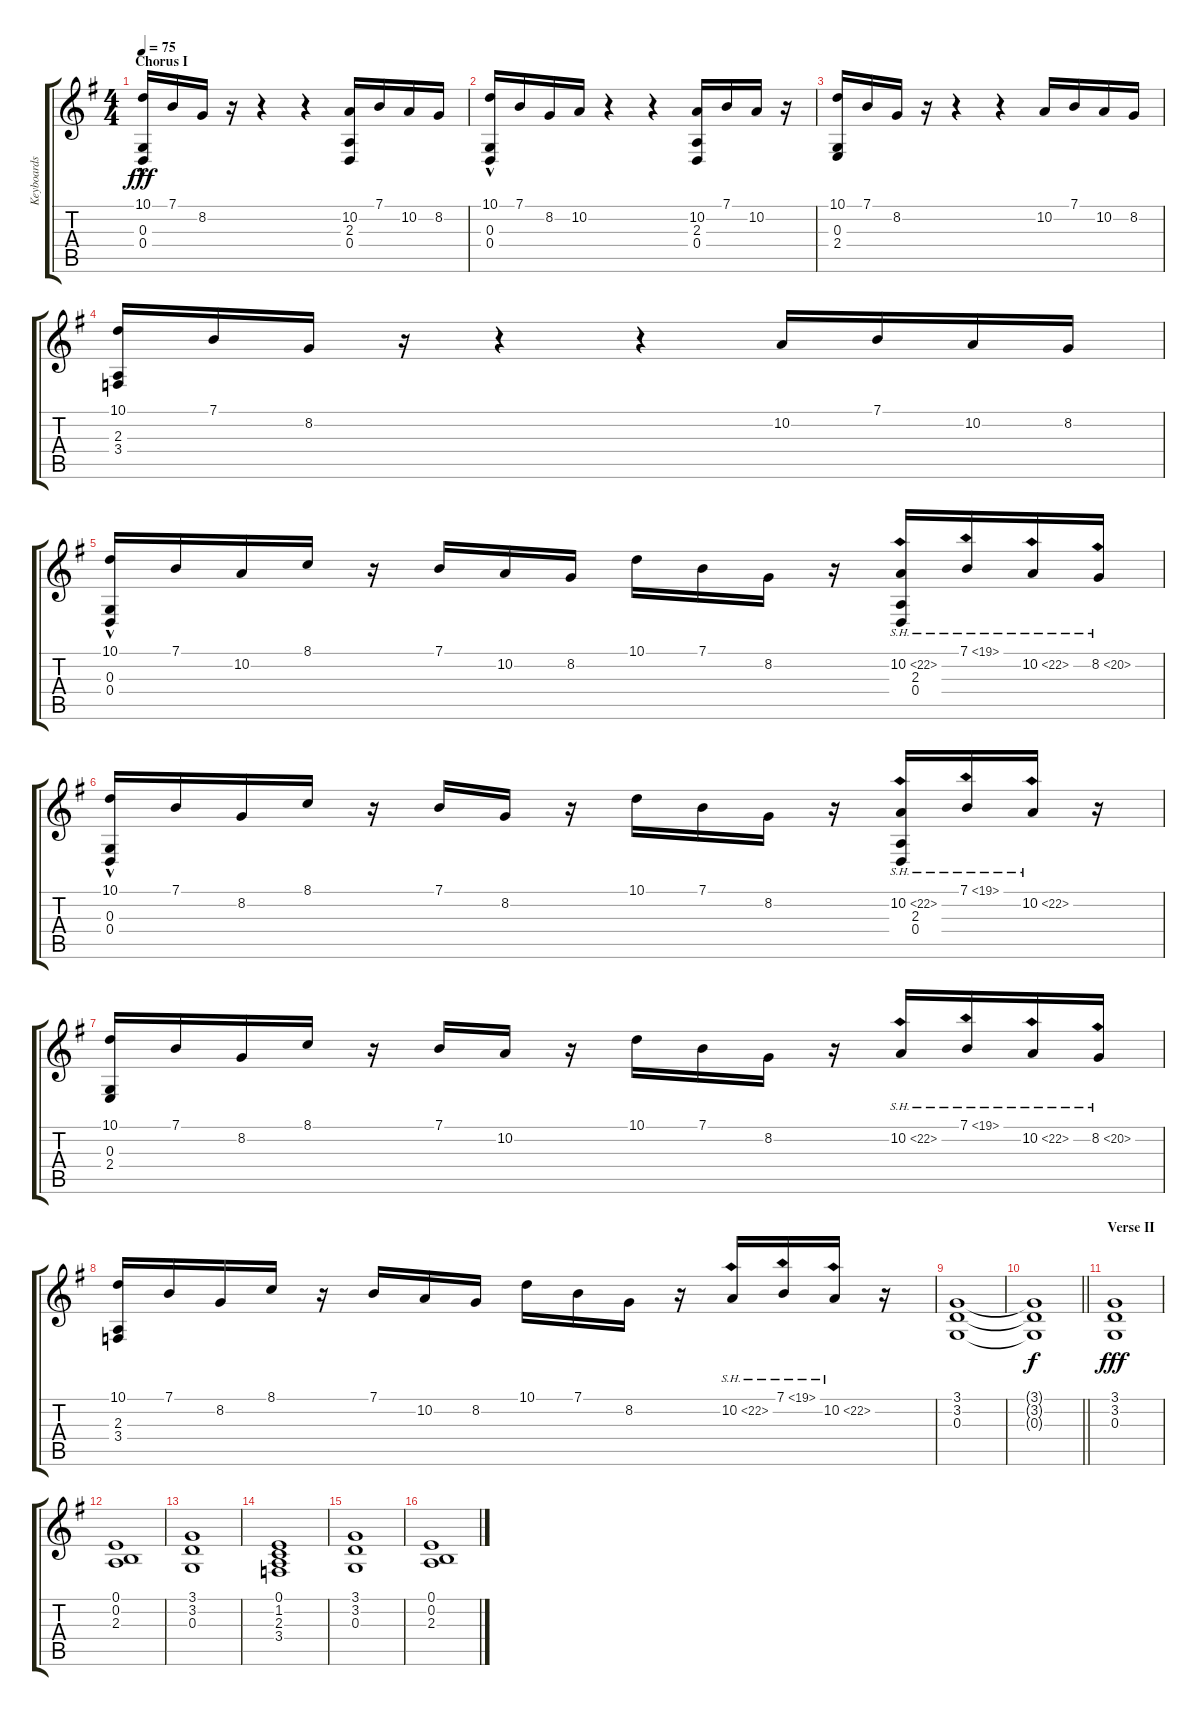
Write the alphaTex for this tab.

\track ("Keyboards" "Keyboards") {instrument acousticgrandpiano}
\staff {score tabs}
\tuning (E4 B3 G3 D3 A2 E2) {hide}
\ts (4 4)
\section ("" "Chorus I")
\tempo 75
\clef g2
\ks g
(10.1 0.3{hac} 0.4{hac}).16{dy fff} 7.1.16 8.2.16 r.16 r.4 r.4 (10.2 2.3 0.4).16 7.1.16 10.2.16 8.2.16 |
(10.1 0.3{hac} 0.4{hac}).16 7.1.16 8.2.16 10.2.16 r.4 r.4 (10.2 2.3 0.4).16 7.1.16 10.2.16 r.16 |
(10.1 0.3 2.4).16 7.1.16 8.2.16 r.16 r.4 r.4 10.2.16 7.1.16 10.2.16 8.2.16 |
(10.1 2.3 3.4).16 7.1.16 8.2.16 r.16 r.4 r.4 10.2.16 7.1.16 10.2.16 8.2.16 |
(10.1 0.3{hac} 0.4{hac}).16 7.1.16 10.2.16 8.1.16 r.16 7.1.16 10.2.16 8.2.16 10.1.16 7.1.16 8.2.16 r.16 (10.2{sh 12} 2.3 0.4).16 7.1{sh 12}.16 10.2{sh 12}.16 8.2{sh 12}.16 |
(10.1 0.3{hac} 0.4{hac}).16 7.1.16 8.2.16 8.1.16 r.16 7.1.16 8.2.16 r.16 10.1.16 7.1.16 8.2.16 r.16 (10.2{sh 12} 2.3 0.4).16 7.1{sh 12}.16 10.2{sh 12}.16 r.16 |
(10.1 0.3 2.4).16 7.1.16 8.2.16 8.1.16 r.16 7.1.16 10.2.16 r.16 10.1.16 7.1.16 8.2.16 r.16 10.2{sh 12}.16 7.1{sh 12}.16 10.2{sh 12}.16 8.2{sh 12}.16 |
(10.1 2.3 3.4).16 7.1.16 8.2.16 8.1.16 r.16 7.1.16 10.2.16 8.2.16 10.1.16 7.1.16 8.2.16 r.16 10.2{sh 12}.16 7.1{sh 12}.16 10.2{sh 12}.16 r.16 |
(3.1 3.2 0.3).1{volume 11} |
\barLineRight lightlight
(3.1{t} 3.2{t} 0.3{t}).1{dy f} |
\section ("" "Verse II")
(3.1 3.2 0.3).1{dy fff} |
(0.1 0.2 2.3).1 |
(3.1 3.2 0.3).1 |
(0.1 1.2 2.3 3.4).1 |
(3.1 3.2 0.3).1 |
(0.1 0.2 2.3).1
